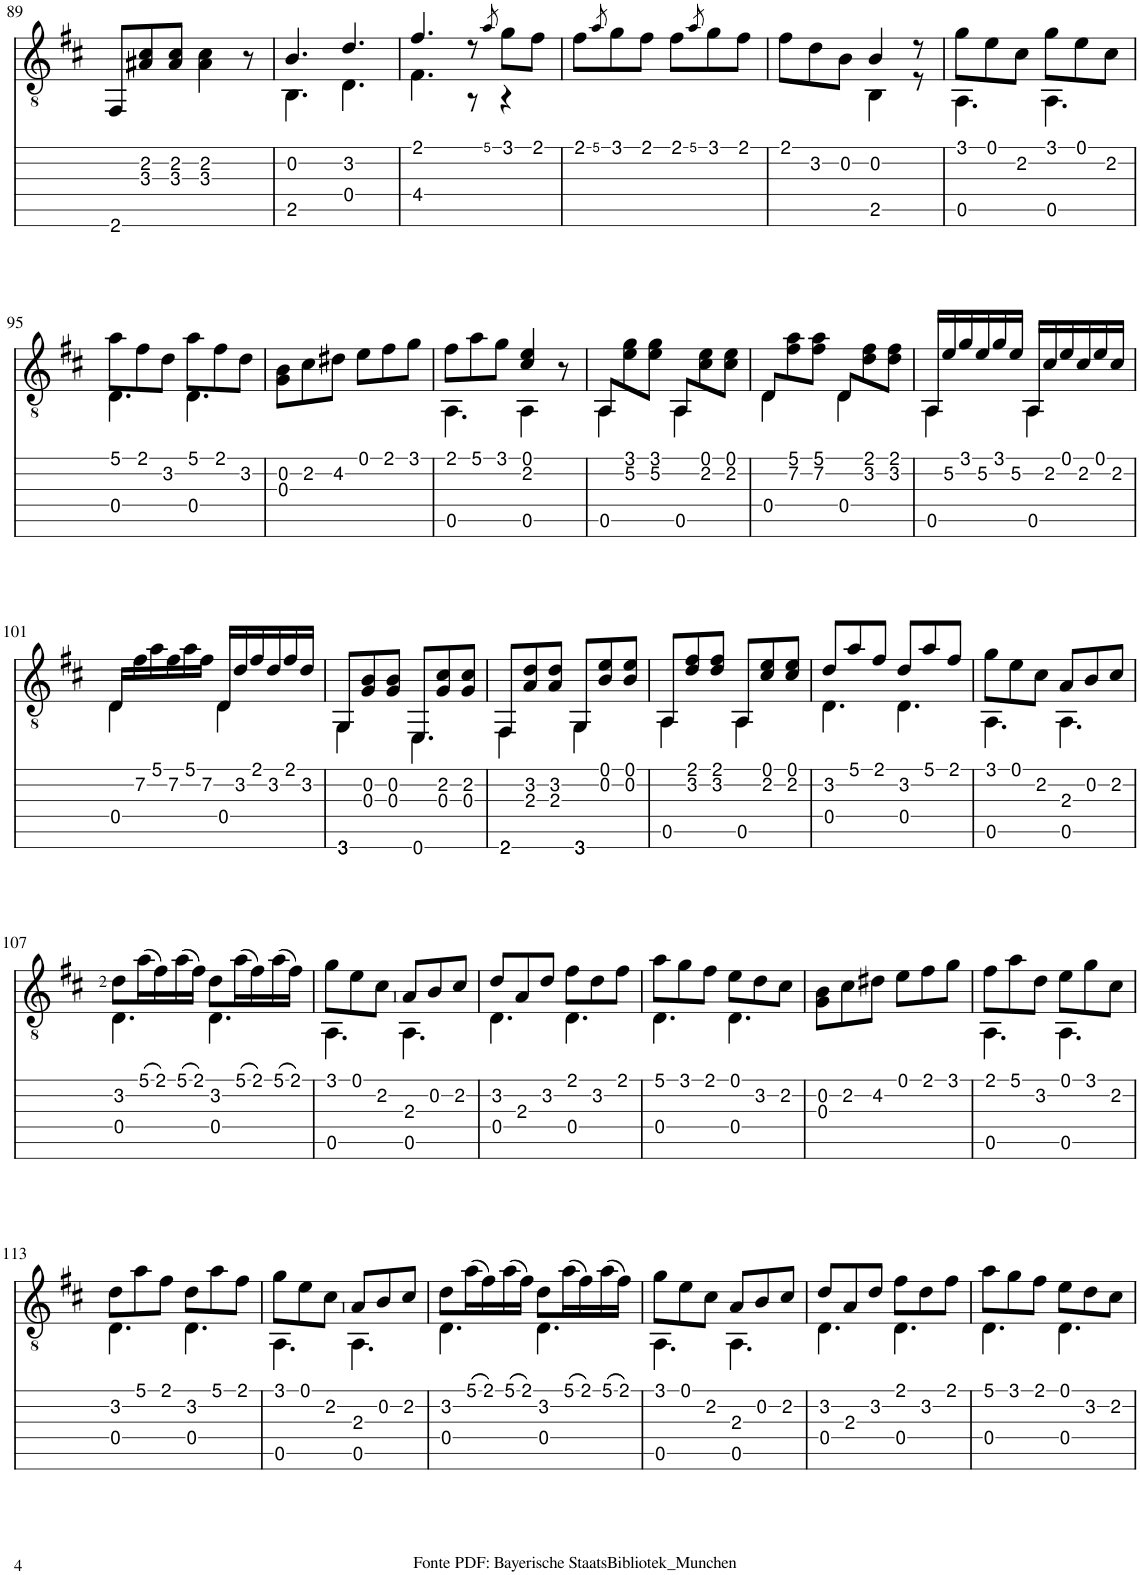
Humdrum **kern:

**kern	**kern
*part1	*part1
*staff2	*staff1
*I"Guitar	*
*I'Guit.	*
!!LO:PB:g=z
*	*clefGv2
*k[f#c#]	*k[f#c#]
*M6/8	*M6/8
=89	=89
8FF#L	8FF#/L
8A#\ 8c#\	8A#X/ 8c#/
8A#\ 8c#\J	8A#/ 8c#/J
4A# 4c#	4A#\ 4c#\
8r	8r
=90	=90
*^	*^
4.B	4.BB	4.B/	4.BB\
4.d	4.D	4.d/	4.D\
=91	=91	=91	=91
4.f#	4.F#	4.f#/	4.F#\
8r	8r	8r	8r
qa	.	8qa/	.
8gL	4r	8g\L	4r
8f#J	.	8f#\J	.
*v	*v	*	*
*	*v	*v
=92	=92
8f#L	8f#\L
qa	8qa/
8g	8g\
8f#J	8f#\J
8f#L	8f#\L
qa	8qa/
8g	8g\
8f#J	8f#\J
=93	=93
*^	*^
8f#L	4.ryy	8f#\L	4.ryy
8d	.	8d\	.
8BJ	.	8B\J	.
4B	4BB	4B/	4BB\
8r	8r	8r	8r
=94	=94	=94	=94
8gL	4.AA	8g\L	4.AA\
8e	.	8e\	.
8c#J	.	8c#\J	.
8gL	4.AA	8g\L	4.AA\
8e	.	8e\	.
8c#J	.	8c#\J	.
!!LO:LB:g=z	!!
=95	=95	=95	=95
8aL	4.D	8a\L	4.D\
8f#	.	8f#\	.
8dJ	.	8d\J	.
8aL	4.D	8a\L	4.D\
8f#	.	8f#\	.
8dJ	.	8d\J	.
*v	*v	*	*
*	*v	*v
=96	=96
8G\ 8B\L	8G\ 8B\L
8c#	8c#\
8d#J	8d#X\J
8eL	8e\L
8f#	8f#\
8gJ	8g\J
=97	=97
*^	*^
8f#L	4.AA	8f#\L	4.AA\
8a	.	8a\	.
8gJ	.	8g\J	.
4c# 4e	4AA	4c#/ 4e/	4AA\
8r	8ryy	8r	8ryy
=98	=98	=98	=98
8AAL	4.AA	8AA/L	4.AA\
8e\ 8g\	.	8e\ 8g\	.
8e\ 8g\J	.	8e\ 8g\J	.
8AAL	4.AA	8AA/L	4.AA\
8c#\ 8e\	.	8c#\ 8e\	.
8c#\ 8e\J	.	8c#\ 8e\J	.
=99	=99	=99	=99
8DL	4.D	8D/L	4.D\
8f#\ 8a\	.	8f#\ 8a\	.
8f#\ 8a\J	.	8f#\ 8a\J	.
8DL	4.D	8D/L	4.D\
8d\ 8f#\	.	8d\ 8f#\	.
8d\ 8f#\J	.	8d\ 8f#\J	.
=100	=100	=100	=100
16AALL	4.AA	16AA/LL	4.AA\
16e	.	16e/	.
16g	.	16g/	.
16e	.	16e/	.
16g	.	16g/	.
16eJJ	.	16e/JJ	.
16AALL	4.AA	16AA/LL	4.AA\
16c#	.	16c#/	.
16e	.	16e/	.
16c#	.	16c#/	.
16e	.	16e/	.
16c#JJ	.	16c#/JJ	.
!!LO:LB:g=z	!!
=101	=101	=101	=101
16DLL	4.D	16D/LL	4.D\
16f#	.	16f#\	.
16a	.	16a\	.
16f#	.	16f#\	.
16a	.	16a\	.
16f#JJ	.	16f#\JJ	.
16DLL	4.D	16D/LL	4.D\
16d	.	16d/	.
16f#	.	16f#/	.
16d	.	16d/	.
16f#	.	16f#/	.
16dJJ	.	16d/JJ	.
=102	=102	=102	=102
8GGL	4.GG	8GG/L	4.GG\
8G\ 8B\	.	8G/ 8B/	.
8G\ 8B\J	.	8G/ 8B/J	.
8EEL	4.EE	8EE/L	4.EE\
8G\ 8c#\	.	8G/ 8c#/	.
8G\ 8c#\J	.	8G/ 8c#/J	.
=103	=103	=103	=103
8FF#L	4.FF#	8FF#/L	4.FF#\
8A\ 8d\	.	8A/ 8d/	.
8A\ 8d\J	.	8A/ 8d/J	.
8GGL	4.GG	8GG/L	4.GG\
8B\ 8e\	.	8B/ 8e/	.
8B\ 8e\J	.	8B/ 8e/J	.
=104	=104	=104	=104
8AAL	4.AA	8AA/L	4.AA\
8d\ 8f#\	.	8d/ 8f#/	.
8d\ 8f#\J	.	8d/ 8f#/J	.
8AAL	4.AA	8AA/L	4.AA\
8c#\ 8e\	.	8c#/ 8e/	.
8c#\ 8e\J	.	8c#/ 8e/J	.
=105	=105	=105	=105
8dL	4.D	8d/L	4.D\
8a	.	8a/	.
8f#J	.	8f#/J	.
8dL	4.D	8d/L	4.D\
8a	.	8a/	.
8f#J	.	8f#/J	.
=106	=106	=106	=106
8gL	4.AA	8g\L	4.AA\
8e	.	8e\	.
8c#J	.	8c#\J	.
8AL	4.AA	8A/L	4.AA\
8B	.	8B/	.
8c#J	.	8c#/J	.
!!LO:LB:g=z	!!
=107	=107	=107	=107
8dL	4.D	8d\L	4.D\
16aL	.	(16a\L	.
16f#	.	16f#\)	.
16a	.	(16a\	.
16f#JJ	.	16f#\JJ)	.
8dL	4.D	8d\L	4.D\
16aL	.	(16a\L	.
16f#	.	16f#\)	.
16a	.	(16a\	.
16f#JJ	.	16f#\JJ)	.
=108	=108	=108	=108
8gL	4.AA	8g\L	4.AA\
8e	.	8e\	.
8c#J	.	8c#\J	.
8AL	4.AA	8A/L	4.AA\
8B	.	8B/	.
8c#J	.	8c#/J	.
=109	=109	=109	=109
8dL	4.D	8d/L	4.D\
8A	.	8A/	.
8dJ	.	8d/J	.
8f#L	4.D	8f#\L	4.D\
8d	.	8d\	.
8f#J	.	8f#\J	.
=110	=110	=110	=110
8aL	4.D	8a\L	4.D\
8g	.	8g\	.
8f#J	.	8f#\J	.
8eL	4.D	8e\L	4.D\
8d	.	8d\	.
8c#J	.	8c#\J	.
*v	*v	*	*
*	*v	*v
=111	=111
8G\ 8B\L	8G\ 8B\L
8c#	8c#\
8d#J	8d#X\J
8eL	8e\L
8f#	8f#\
8gJ	8g\J
=112	=112
*^	*^
8f#L	4.AA	8f#\L	4.AA\
8a	.	8a\	.
8dJ	.	8d\J	.
8eL	4.AA	8e\L	4.AA\
8g	.	8g\	.
8c#J	.	8c#\J	.
!!LO:LB:g=z	!!
=113	=113	=113	=113
8dL	4.D	8d\L	4.D\
8a	.	8a\	.
8f#J	.	8f#\J	.
8dL	4.D	8d\L	4.D\
8a	.	8a\	.
8f#J	.	8f#\J	.
=114	=114	=114	=114
8gL	4.AA	8g\L	4.AA\
8e	.	8e\	.
8c#J	.	8c#\J	.
8AL	4.AA	8A/L	4.AA\
8B	.	8B/	.
8c#J	.	8c#/J	.
=115	=115	=115	=115
8dL	4.D	8d\L	4.D\
16aL	.	(16a\L	.
16f#	.	16f#\)	.
16a	.	(16a\	.
16f#JJ	.	16f#\JJ)	.
8dL	4.D	8d\L	4.D\
16aL	.	(16a\L	.
16f#	.	16f#\)	.
16a	.	(16a\	.
16f#JJ	.	16f#\JJ)	.
=116	=116	=116	=116
8gL	4.AA	8g\L	4.AA\
8e	.	8e\	.
8c#J	.	8c#\J	.
8AL	4.AA	8A/L	4.AA\
8B	.	8B/	.
8c#J	.	8c#/J	.
=117	=117	=117	=117
8dL	4.D	8d/L	4.D\
8A	.	8A/	.
8dJ	.	8d/J	.
8f#L	4.D	8f#\L	4.D\
8d	.	8d\	.
8f#J	.	8f#\J	.
=118	=118	=118	=118
8aL	4.D	8a\L	4.D\
8g	.	8g\	.
8f#J	.	8f#\J	.
8eL	4.D	8e\L	4.D\
8d	.	8d\	.
8c#J	.	8c#\J	.
*v	*v	*	*
*	*v	*v
=	=
*-	*-
